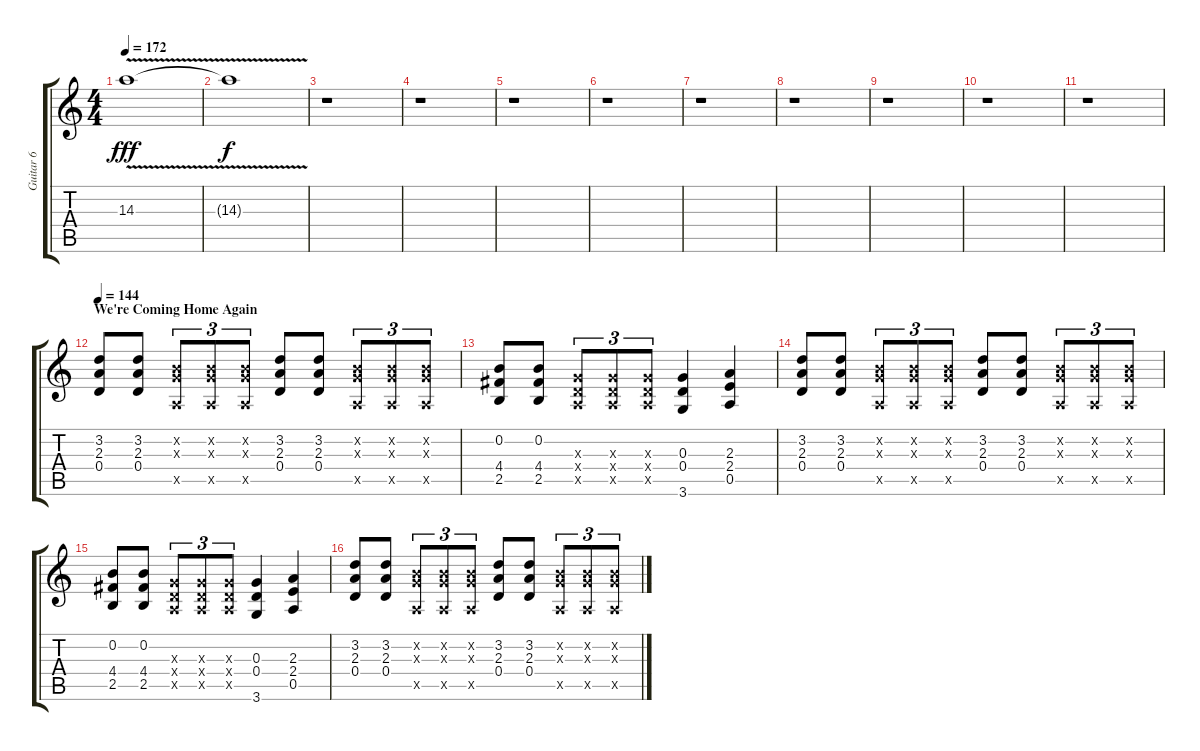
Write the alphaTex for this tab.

\track ("Guitar 6" "Guitar 6") {instrument overdrivenguitar}
\staff {score tabs}
\tuning (E4 B3 G3 D3 A2 E2) {hide}
\ts (4 4)
\tempo 172
\clef g2
\ks c
14.3{v}.1{dy fff} |
14.3{t}.1{dy f} |
r.1 |
r.1 |
r.1 |
r.1 |
r.1 |
r.1 |
r.1 |
r.1 |
r.1 |
\section ("" "We're Coming Home Again")
\tempo 144
(3.2 2.3 0.4).8{volume 10} (3.2 2.3 0.4).8 (0.2{x} 0.3{x} 0.5{x}).8{tu (3 2)} (0.2{x} 0.3{x} 0.5{x}).8{tu (3 2)} (0.2{x} 0.3{x} 0.5{x}).8{tu (3 2)} (3.2 2.3 0.4).8 (3.2 2.3 0.4).8 (0.2{x} 0.3{x} 0.5{x}).8{tu (3 2)} (0.2{x} 0.3{x} 0.5{x}).8{tu (3 2)} (0.2{x} 0.3{x} 0.5{x}).8{tu (3 2)} |
(0.2 4.4 2.5).8 (0.2 4.4 2.5).8 (0.3{x} 0.4{x} 0.5{x}).8{tu (3 2)} (0.3{x} 0.4{x} 0.5{x}).8{tu (3 2)} (0.3{x} 0.4{x} 0.5{x}).8{tu (3 2)} (0.3 0.4 3.6).4 (2.3 2.4 0.5).4 |
(3.2 2.3 0.4).8 (3.2 2.3 0.4).8 (0.2{x} 0.3{x} 0.5{x}).8{tu (3 2)} (0.2{x} 0.3{x} 0.5{x}).8{tu (3 2)} (0.2{x} 0.3{x} 0.5{x}).8{tu (3 2)} (3.2 2.3 0.4).8 (3.2 2.3 0.4).8 (0.2{x} 0.3{x} 0.5{x}).8{tu (3 2)} (0.2{x} 0.3{x} 0.5{x}).8{tu (3 2)} (0.2{x} 0.3{x} 0.5{x}).8{tu (3 2)} |
(0.2 4.4 2.5).8 (0.2 4.4 2.5).8 (0.3{x} 0.4{x} 0.5{x}).8{tu (3 2)} (0.3{x} 0.4{x} 0.5{x}).8{tu (3 2)} (0.3{x} 0.4{x} 0.5{x}).8{tu (3 2)} (0.3 0.4 3.6).4 (2.3 2.4 0.5).4 |
(3.2 2.3 0.4).8 (3.2 2.3 0.4).8 (0.2{x} 0.3{x} 0.5{x}).8{tu (3 2)} (0.2{x} 0.3{x} 0.5{x}).8{tu (3 2)} (0.2{x} 0.3{x} 0.5{x}).8{tu (3 2)} (3.2 2.3 0.4).8 (3.2 2.3 0.4).8 (0.2{x} 0.3{x} 0.5{x}).8{tu (3 2)} (0.2{x} 0.3{x} 0.5{x}).8{tu (3 2)} (0.2{x} 0.3{x} 0.5{x}).8{tu (3 2)}
